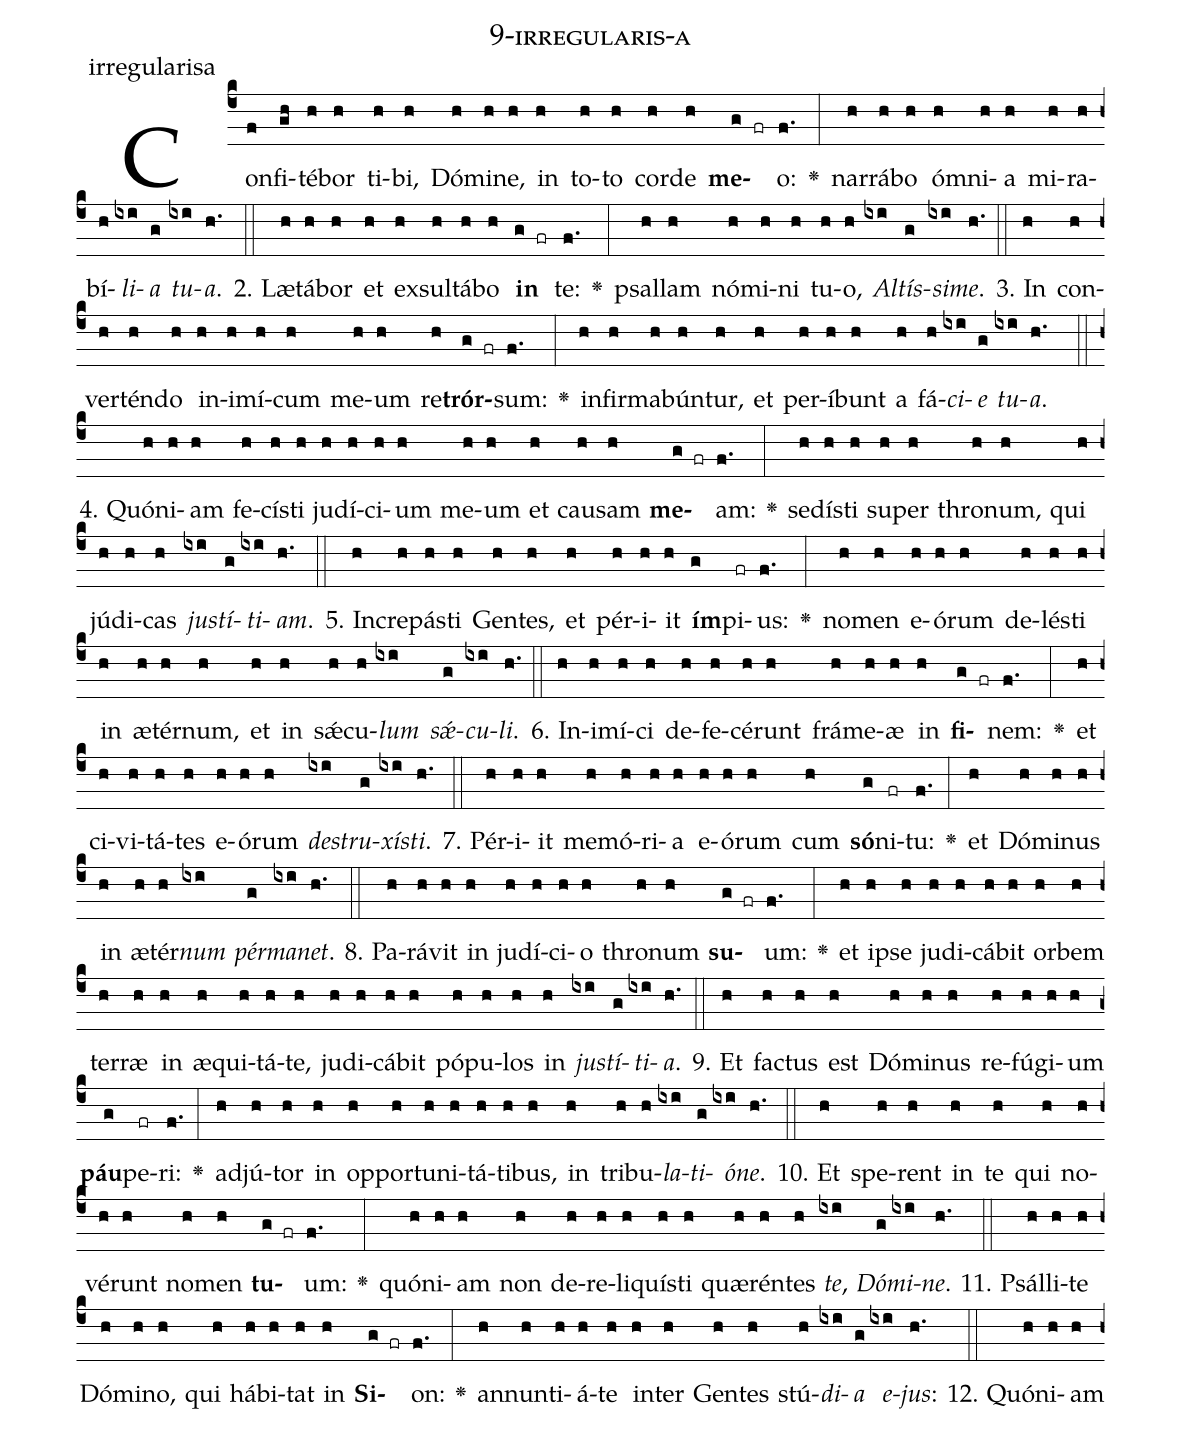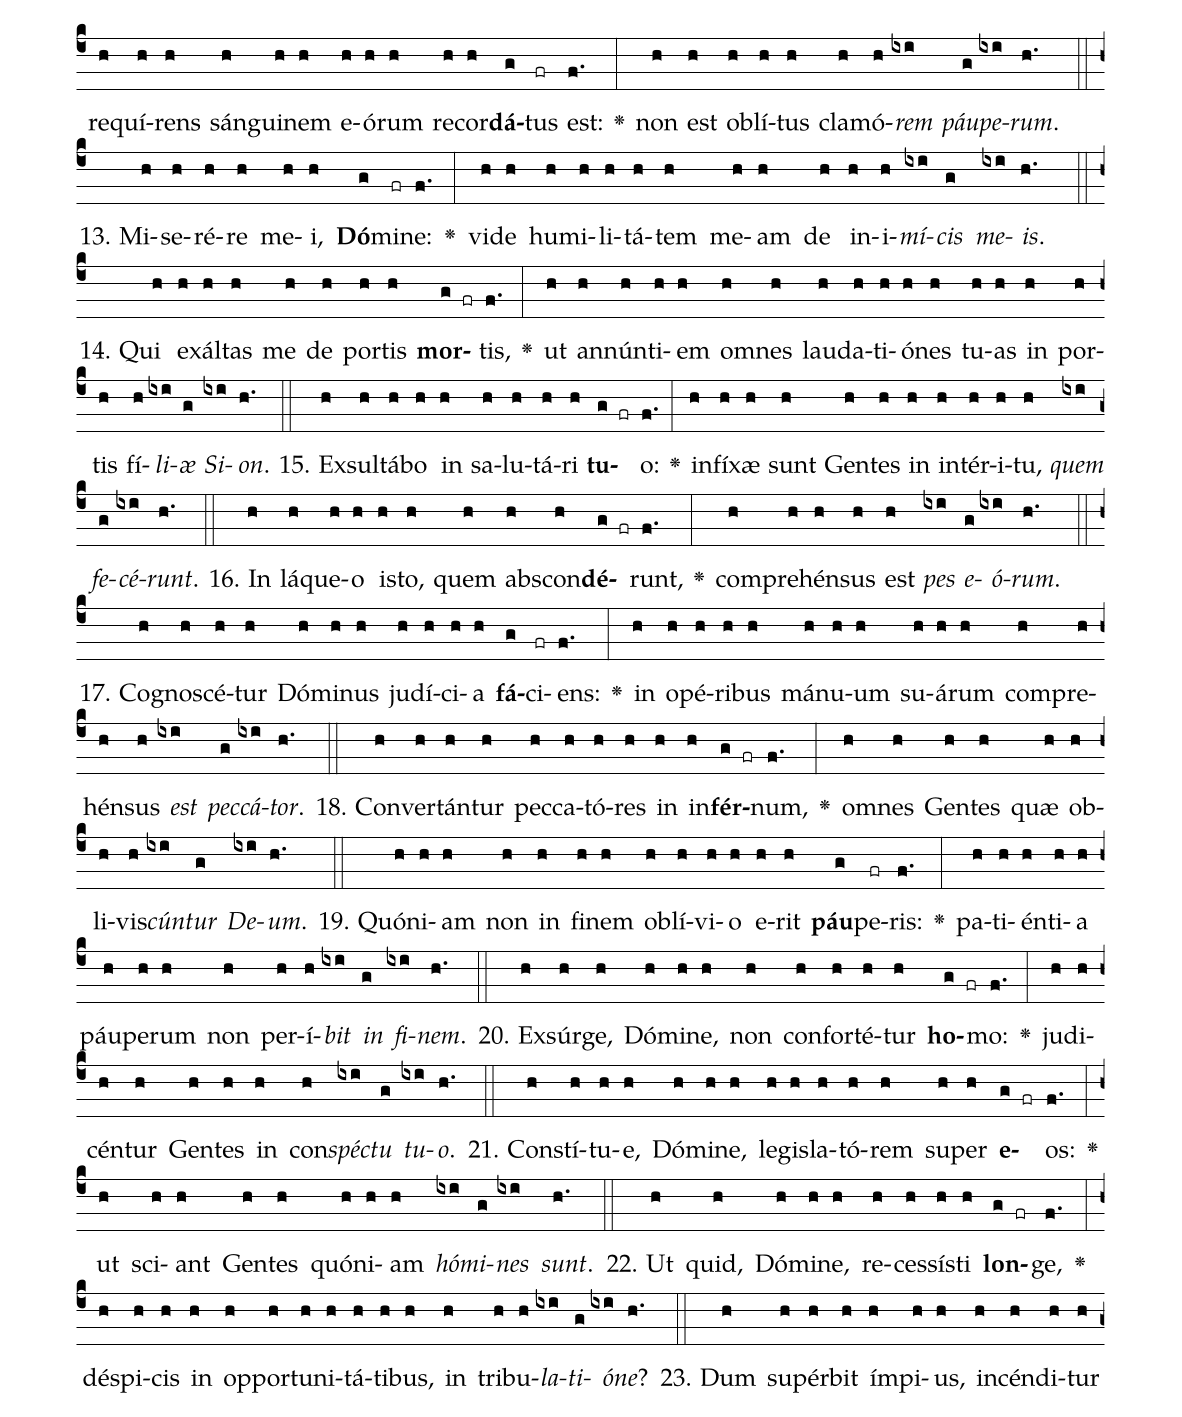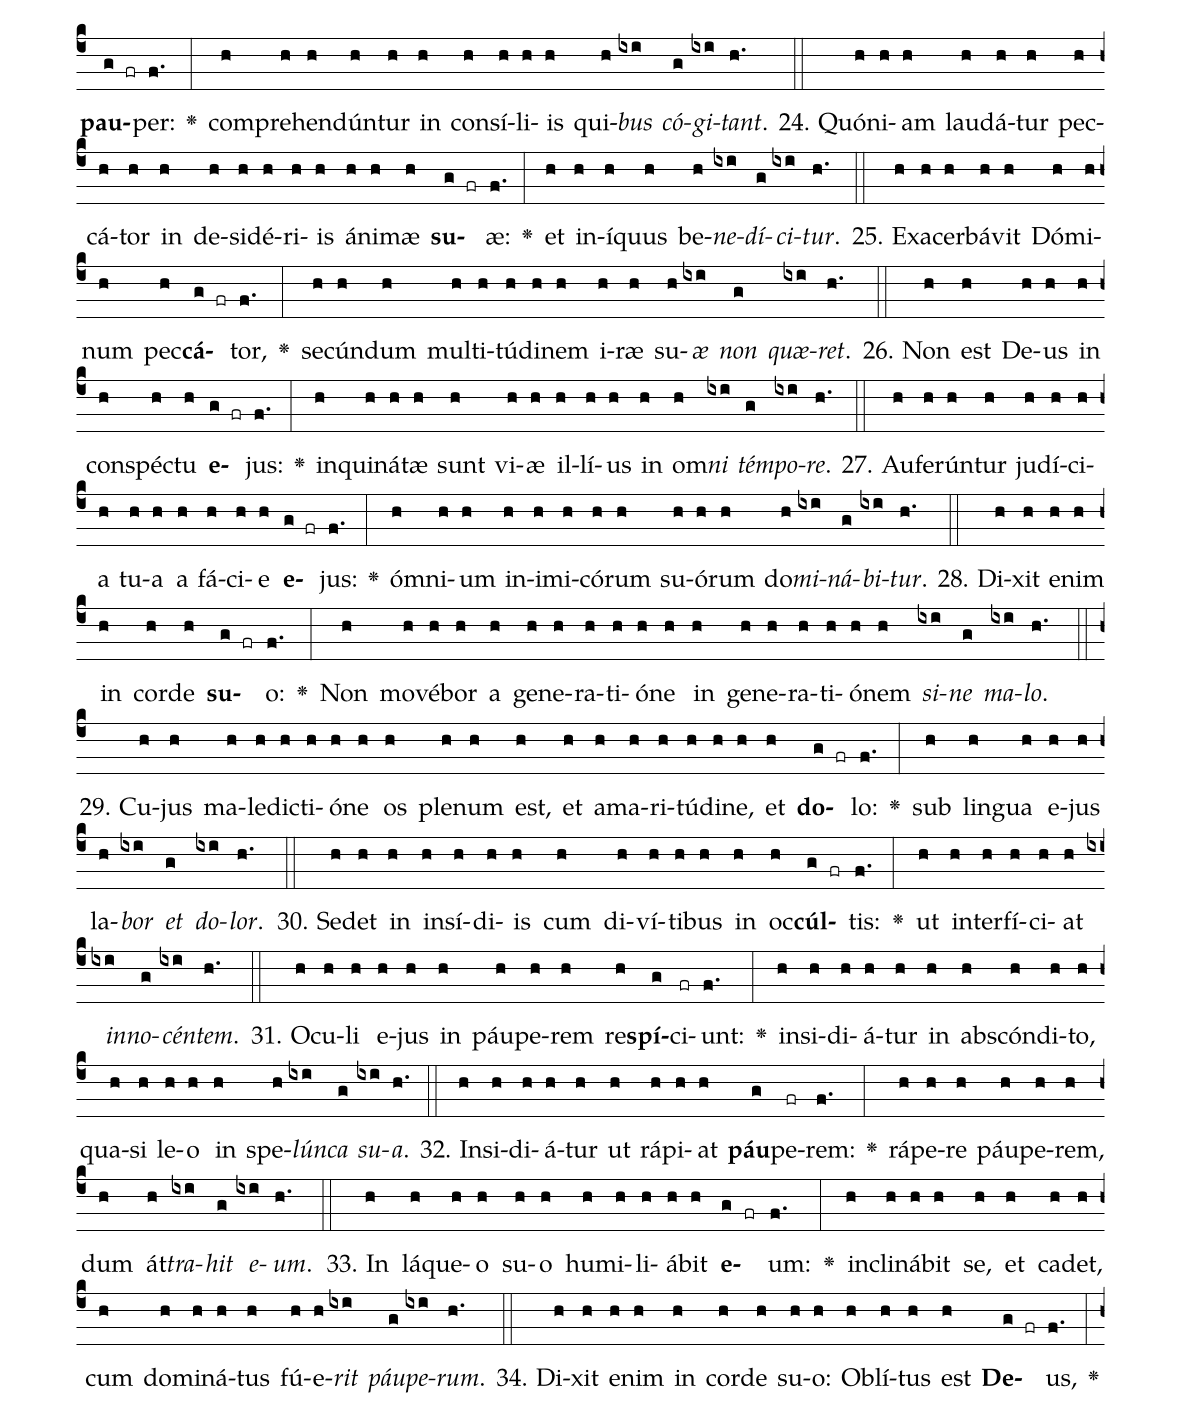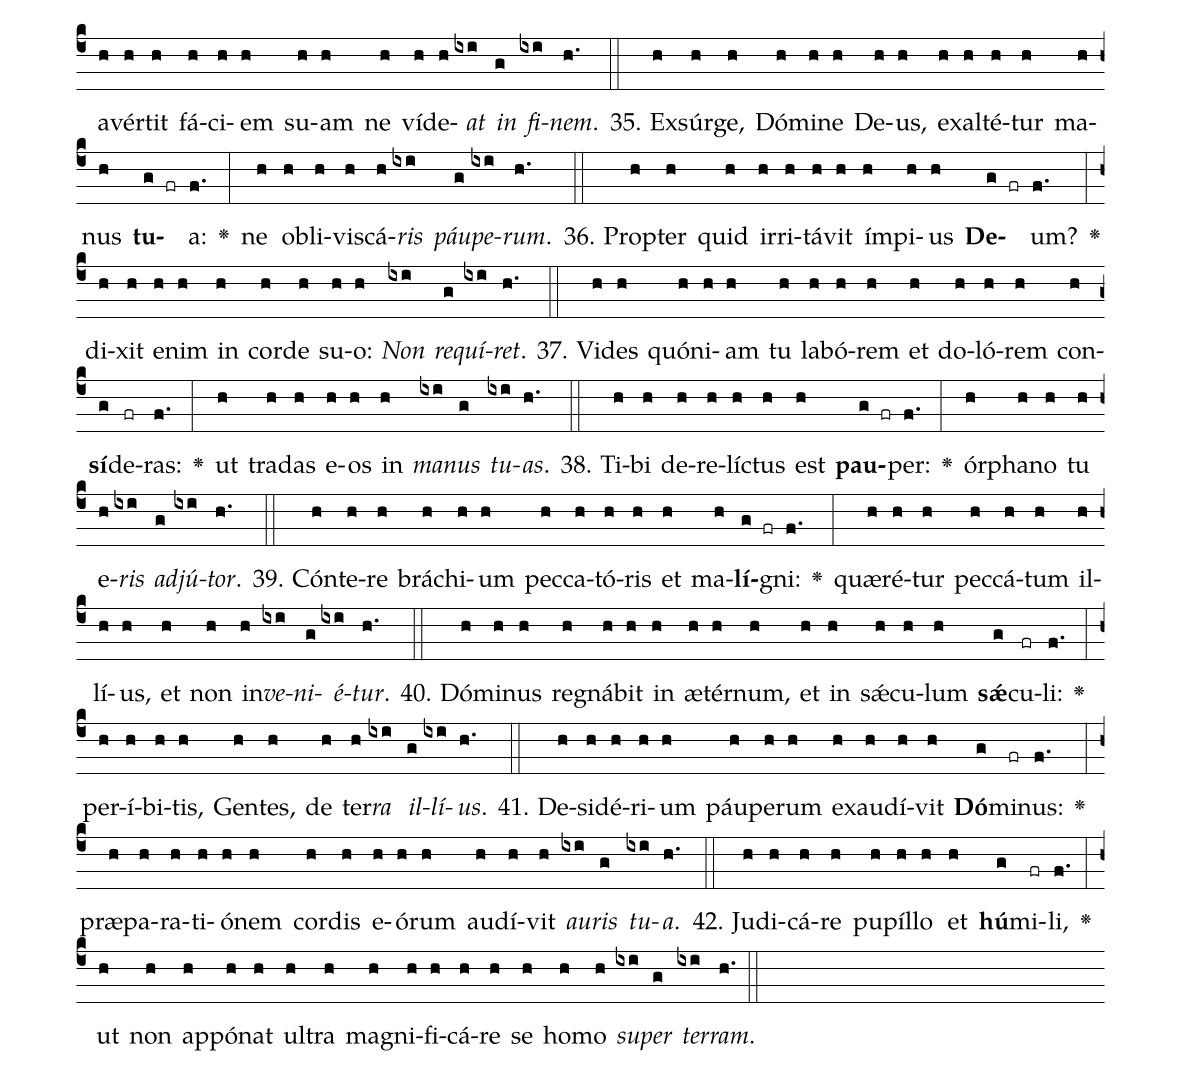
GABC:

name: 9-irregularis-a;
annotation: irregularisa;
%%
(c4)Con(f)fi(gh)té(h)bor(h) ti(h)bi,(h) Dó(h)mi(h)ne,(h) in(h) to(h)to(h) cor(h)de(h) <b>me</b>(g fr)o:(f.) <v>\greheightstar</v>(:) nar(h)rá(h)bo(h) óm(h)ni(h)a(h) mi(h)ra(h)bí(h)<i>li</i>(ixi)<i>a</i>(g) <i>tu</i>(ixi)<i>a</i>.(h.) (::)
2. Læ(h)tá(h)bor(h) et(h) ex(h)sul(h)tá(h)bo(h) <b>in</b>(g fr) te:(f.) <v>\greheightstar</v>(:) psal(h)lam(h) nó(h)mi(h)ni(h) tu(h)o,(h) <i>Al</i>(ixi)<i>tís</i>(g)<i>si</i>(ixi)<i>me</i>.(h.) (::)
3. In(h) con(h)ver(h)tén(h)do(h) in(h)i(h)mí(h)cum(h) me(h)um(h) re(h)<b>trór</b>(g fr)sum:(f.) <v>\greheightstar</v>(:) in(h)fir(h)ma(h)bún(h)tur,(h) et(h) per(h)í(h)bunt(h) a(h) fá(h)<i>ci</i>(ixi)<i>e</i>(g) <i>tu</i>(ixi)<i>a</i>.(h.) (::)
4. Quón(h)i(h)am(h) fe(h)cís(h)ti(h) ju(h)dí(h)ci(h)um(h) me(h)um(h) et(h) cau(h)sam(h) <b>me</b>(g fr)am:(f.) <v>\greheightstar</v>(:) se(h)dís(h)ti(h) su(h)per(h) thro(h)num,(h) qui(h) jú(h)di(h)cas(h) <i>jus</i>(ixi)<i>tí</i>(g)<i>ti</i>(ixi)<i>am</i>.(h.) (::)
5. In(h)cre(h)pás(h)ti(h) Gen(h)tes,(h) et(h) pér(h)i(h)it(h) <b>ím</b>(g)pi(fr)us:(f.) <v>\greheightstar</v>(:) no(h)men(h) e(h)ó(h)rum(h) de(h)lés(h)ti(h) in(h) æ(h)tér(h)num,(h) et(h) in(h) sǽ(h)cu(h)<i>lum</i>(ixi) <i>sǽ</i>(g)<i>cu</i>(ixi)<i>li</i>.(h.) (::)
6. In(h)i(h)mí(h)ci(h) de(h)fe(h)cé(h)runt(h) frá(h)me(h)æ(h) in(h) <b>fi</b>(g fr)nem:(f.) <v>\greheightstar</v>(:) et(h) ci(h)vi(h)tá(h)tes(h) e(h)ó(h)rum(h) <i>de</i>(ixi)<i>stru</i>(g)<i>xís</i>(ixi)<i>ti</i>.(h.) (::)
7. Pér(h)i(h)it(h) me(h)mó(h)ri(h)a(h) e(h)ó(h)rum(h) cum(h) <b>só</b>(g)ni(fr)tu:(f.) <v>\greheightstar</v>(:) et(h) Dó(h)mi(h)nus(h) in(h) æ(h)tér(h)<i>num</i>(ixi) <i>pér</i>(g)<i>ma</i>(ixi)<i>net</i>.(h.) (::)
8. Pa(h)rá(h)vit(h) in(h) ju(h)dí(h)ci(h)o(h) thro(h)num(h) <b>su</b>(g fr)um:(f.) <v>\greheightstar</v>(:) et(h) ip(h)se(h) ju(h)di(h)cá(h)bit(h) or(h)bem(h) ter(h)ræ(h) in(h) æ(h)qui(h)tá(h)te,(h) ju(h)di(h)cá(h)bit(h) pó(h)pu(h)los(h) in(h) <i>jus</i>(ixi)<i>tí</i>(g)<i>ti</i>(ixi)<i>a</i>.(h.) (::)
9. Et(h) fac(h)tus(h) est(h) Dó(h)mi(h)nus(h) re(h)fú(h)gi(h)um(h) <b>páu</b>(g)pe(fr)ri:(f.) <v>\greheightstar</v>(:) ad(h)jú(h)tor(h) in(h) op(h)por(h)tu(h)ni(h)tá(h)ti(h)bus,(h) in(h) tri(h)bu(h)<i>la</i>(ixi)<i>ti</i>(g)<i>ó</i>(ixi)<i>ne</i>.(h.) (::)
10. Et(h) spe(h)rent(h) in(h) te(h) qui(h) no(h)vé(h)runt(h) no(h)men(h) <b>tu</b>(g fr)um:(f.) <v>\greheightstar</v>(:) quón(h)i(h)am(h) non(h) de(h)re(h)li(h)quís(h)ti(h) quæ(h)rén(h)tes(h) <i>te</i>,(ixi) <i>Dó</i>(g)<i>mi</i>(ixi)<i>ne</i>.(h.) (::)
11. Psál(h)li(h)te(h) Dó(h)mi(h)no,(h) qui(h) há(h)bi(h)tat(h) in(h) <b>Si</b>(g fr)on:(f.) <v>\greheightstar</v>(:) an(h)nun(h)ti(h)á(h)te(h) in(h)ter(h) Gen(h)tes(h) stú(h)<i>di</i>(ixi)<i>a</i>(g) <i>e</i>(ixi)<i>jus</i>:(h.) (::)
12. Quón(h)i(h)am(h) re(h)quí(h)rens(h) sán(h)gui(h)nem(h) e(h)ó(h)rum(h) re(h)cor(h)<b>dá</b>(g)tus(fr) est:(f.) <v>\greheightstar</v>(:) non(h) est(h) ob(h)lí(h)tus(h) cla(h)mó(h)<i>rem</i>(ixi) <i>páu</i>(g)<i>pe</i>(ixi)<i>rum</i>.(h.) (::)
13. Mi(h)se(h)ré(h)re(h) me(h)i,(h) <b>Dó</b>(g)mi(fr)ne:(f.) <v>\greheightstar</v>(:) vi(h)de(h) hu(h)mi(h)li(h)tá(h)tem(h) me(h)am(h) de(h) in(h)i(h)<i>mí</i>(ixi)<i>cis</i>(g) <i>me</i>(ixi)<i>is</i>.(h.) (::)
14. Qui(h) ex(h)ál(h)tas(h) me(h) de(h) por(h)tis(h) <b>mor</b>(g fr)tis,(f.) <v>\greheightstar</v>(:) ut(h) an(h)nún(h)ti(h)em(h) om(h)nes(h) lau(h)da(h)ti(h)ó(h)nes(h) tu(h)as(h) in(h) por(h)tis(h) fí(h)<i>li</i>(ixi)<i>æ</i>(g) <i>Si</i>(ixi)<i>on</i>.(h.) (::)
15. Ex(h)sul(h)tá(h)bo(h) in(h) sa(h)lu(h)tá(h)ri(h) <b>tu</b>(g fr)o:(f.) <v>\greheightstar</v>(:) in(h)fí(h)xæ(h) sunt(h) Gen(h)tes(h) in(h) in(h)tér(h)i(h)tu,(h) <i>quem</i>(ixi) <i>fe</i>(g)<i>cé</i>(ixi)<i>runt</i>.(h.) (::)
16. In(h) lá(h)que(h)o(h) is(h)to,(h) quem(h) abs(h)con(h)<b>dé</b>(g fr)runt,(f.) <v>\greheightstar</v>(:) com(h)pre(h)hén(h)sus(h) est(h) <i>pes</i>(ixi) <i>e</i>(g)<i>ó</i>(ixi)<i>rum</i>.(h.) (::)
17. Co(h)gno(h)scé(h)tur(h) Dó(h)mi(h)nus(h) ju(h)dí(h)ci(h)a(h) <b>fá</b>(g)ci(fr)ens:(f.) <v>\greheightstar</v>(:) in(h) o(h)pé(h)ri(h)bus(h) má(h)nu(h)um(h) su(h)á(h)rum(h) com(h)pre(h)hén(h)sus(h) <i>est</i>(ixi) <i>pec</i>(g)<i>cá</i>(ixi)<i>tor</i>.(h.) (::)
18. Con(h)ver(h)tán(h)tur(h) pec(h)ca(h)tó(h)res(h) in(h) in(h)<b>fér</b>(g fr)num,(f.) <v>\greheightstar</v>(:) om(h)nes(h) Gen(h)tes(h) quæ(h) ob(h)li(h)vis(h)<i>cún</i>(ixi)<i>tur</i>(g) <i>De</i>(ixi)<i>um</i>.(h.) (::)
19. Quón(h)i(h)am(h) non(h) in(h) fi(h)nem(h) ob(h)lí(h)vi(h)o(h) e(h)rit(h) <b>páu</b>(g)pe(fr)ris:(f.) <v>\greheightstar</v>(:) pa(h)ti(h)én(h)ti(h)a(h) páu(h)pe(h)rum(h) non(h) per(h)í(h)<i>bit</i>(ixi) <i>in</i>(g) <i>fi</i>(ixi)<i>nem</i>.(h.) (::)
20. Ex(h)súr(h)ge,(h) Dó(h)mi(h)ne,(h) non(h) con(h)for(h)té(h)tur(h) <b>ho</b>(g fr)mo:(f.) <v>\greheightstar</v>(:) ju(h)di(h)cén(h)tur(h) Gen(h)tes(h) in(h) con(h)<i>spéc</i>(ixi)<i>tu</i>(g) <i>tu</i>(ixi)<i>o</i>.(h.) (::)
21. Con(h)stí(h)tu(h)e,(h) Dó(h)mi(h)ne,(h) le(h)gis(h)la(h)tó(h)rem(h) su(h)per(h) <b>e</b>(g fr)os:(f.) <v>\greheightstar</v>(:) ut(h) sci(h)ant(h) Gen(h)tes(h) quón(h)i(h)am(h) <i>hó</i>(ixi)<i>mi</i>(g)<i>nes</i>(ixi) <i>sunt</i>.(h.) (::)
22. Ut(h) quid,(h) Dó(h)mi(h)ne,(h) re(h)ces(h)sís(h)ti(h) <b>lon</b>(g fr)ge,(f.) <v>\greheightstar</v>(:) dé(h)spi(h)cis(h) in(h) op(h)por(h)tu(h)ni(h)tá(h)ti(h)bus,(h) in(h) tri(h)bu(h)<i>la</i>(ixi)<i>ti</i>(g)<i>ó</i>(ixi)<i>ne</i>?(h.) (::)
23. Dum(h) su(h)pér(h)bit(h) ím(h)pi(h)us,(h) in(h)cén(h)di(h)tur(h) <b>pau</b>(g fr)per:(f.) <v>\greheightstar</v>(:) com(h)pre(h)hen(h)dún(h)tur(h) in(h) con(h)sí(h)li(h)is(h) qui(h)<i>bus</i>(ixi) <i>có</i>(g)<i>gi</i>(ixi)<i>tant</i>.(h.) (::)
24. Quón(h)i(h)am(h) lau(h)dá(h)tur(h) pec(h)cá(h)tor(h) in(h) de(h)si(h)dé(h)ri(h)is(h) á(h)ni(h)mæ(h) <b>su</b>(g fr)æ:(f.) <v>\greheightstar</v>(:) et(h) in(h)í(h)quus(h) be(h)<i>ne</i>(ixi)<i>dí</i>(g)<i>ci</i>(ixi)<i>tur</i>.(h.) (::)
25. Ex(h)a(h)cer(h)bá(h)vit(h) Dó(h)mi(h)num(h) pec(h)<b>cá</b>(g fr)tor,(f.) <v>\greheightstar</v>(:) se(h)cún(h)dum(h) mul(h)ti(h)tú(h)di(h)nem(h) i(h)ræ(h) su(h)<i>æ</i>(ixi) <i>non</i>(g) <i>quæ</i>(ixi)<i>ret</i>.(h.) (::)
26. Non(h) est(h) De(h)us(h) in(h) con(h)spéc(h)tu(h) <b>e</b>(g fr)jus:(f.) <v>\greheightstar</v>(:) in(h)qui(h)ná(h)tæ(h) sunt(h) vi(h)æ(h) il(h)lí(h)us(h) in(h) om(h)<i>ni</i>(ixi) <i>tém</i>(g)<i>po</i>(ixi)<i>re</i>.(h.) (::)
27. Au(h)fe(h)rún(h)tur(h) ju(h)dí(h)ci(h)a(h) tu(h)a(h) a(h) fá(h)ci(h)e(h) <b>e</b>(g fr)jus:(f.) <v>\greheightstar</v>(:) óm(h)ni(h)um(h) in(h)i(h)mi(h)có(h)rum(h) su(h)ó(h)rum(h) do(h)<i>mi</i>(ixi)<i>ná</i>(g)<i>bi</i>(ixi)<i>tur</i>.(h.) (::)
28. Di(h)xit(h) e(h)nim(h) in(h) cor(h)de(h) <b>su</b>(g fr)o:(f.) <v>\greheightstar</v>(:) Non(h) mo(h)vé(h)bor(h) a(h) ge(h)ne(h)ra(h)ti(h)ó(h)ne(h) in(h) ge(h)ne(h)ra(h)ti(h)ó(h)nem(h) <i>si</i>(ixi)<i>ne</i>(g) <i>ma</i>(ixi)<i>lo</i>.(h.) (::)
29. Cu(h)jus(h) ma(h)le(h)dic(h)ti(h)ó(h)ne(h) os(h) ple(h)num(h) est,(h) et(h) a(h)ma(h)ri(h)tú(h)di(h)ne,(h) et(h) <b>do</b>(g fr)lo:(f.) <v>\greheightstar</v>(:) sub(h) lin(h)gua(h) e(h)jus(h) la(h)<i>bor</i>(ixi) <i>et</i>(g) <i>do</i>(ixi)<i>lor</i>.(h.) (::)
30. Se(h)det(h) in(h) in(h)sí(h)di(h)is(h) cum(h) di(h)ví(h)ti(h)bus(h) in(h) oc(h)<b>cúl</b>(g fr)tis:(f.) <v>\greheightstar</v>(:) ut(h) in(h)ter(h)fí(h)ci(h)at(h) <i>in</i>(ixi)<i>no</i>(g)<i>cén</i>(ixi)<i>tem</i>.(h.) (::)
31. O(h)cu(h)li(h) e(h)jus(h) in(h) páu(h)pe(h)rem(h) re(h)<b>spí</b>(g)ci(fr)unt:(f.) <v>\greheightstar</v>(:) in(h)si(h)di(h)á(h)tur(h) in(h) abs(h)cón(h)di(h)to,(h) qua(h)si(h) le(h)o(h) in(h) spe(h)<i>lún</i>(ixi)<i>ca</i>(g) <i>su</i>(ixi)<i>a</i>.(h.) (::)
32. In(h)si(h)di(h)á(h)tur(h) ut(h) rá(h)pi(h)at(h) <b>páu</b>(g)pe(fr)rem:(f.) <v>\greheightstar</v>(:) rá(h)pe(h)re(h) páu(h)pe(h)rem,(h) dum(h) át(h)<i>tra</i>(ixi)<i>hit</i>(g) <i>e</i>(ixi)<i>um</i>.(h.) (::)
33. In(h) lá(h)que(h)o(h) su(h)o(h) hu(h)mi(h)li(h)á(h)bit(h) <b>e</b>(g fr)um:(f.) <v>\greheightstar</v>(:) in(h)cli(h)ná(h)bit(h) se,(h) et(h) ca(h)det,(h) cum(h) do(h)mi(h)ná(h)tus(h) fú(h)e(h)<i>rit</i>(ixi) <i>páu</i>(g)<i>pe</i>(ixi)<i>rum</i>.(h.) (::)
34. Di(h)xit(h) e(h)nim(h) in(h) cor(h)de(h) su(h)o:(h) Ob(h)lí(h)tus(h) est(h) <b>De</b>(g fr)us,(f.) <v>\greheightstar</v>(:) a(h)vér(h)tit(h) fá(h)ci(h)em(h) su(h)am(h) ne(h) ví(h)de(h)<i>at</i>(ixi) <i>in</i>(g) <i>fi</i>(ixi)<i>nem</i>.(h.) (::)
35. Ex(h)súr(h)ge,(h) Dó(h)mi(h)ne(h) De(h)us,(h) ex(h)al(h)té(h)tur(h) ma(h)nus(h) <b>tu</b>(g fr)a:(f.) <v>\greheightstar</v>(:) ne(h) ob(h)li(h)vis(h)cá(h)<i>ris</i>(ixi) <i>páu</i>(g)<i>pe</i>(ixi)<i>rum</i>.(h.) (::)
36. Prop(h)ter(h) quid(h) ir(h)ri(h)tá(h)vit(h) ím(h)pi(h)us(h) <b>De</b>(g fr)um?(f.) <v>\greheightstar</v>(:) di(h)xit(h) e(h)nim(h) in(h) cor(h)de(h) su(h)o:(h) <i>Non</i>(ixi) <i>re</i>(g)<i>quí</i>(ixi)<i>ret</i>.(h.) (::)
37. Vi(h)des(h) quón(h)i(h)am(h) tu(h) la(h)bó(h)rem(h) et(h) do(h)ló(h)rem(h) con(h)<b>sí</b>(g)de(fr)ras:(f.) <v>\greheightstar</v>(:) ut(h) tra(h)das(h) e(h)os(h) in(h) <i>ma</i>(ixi)<i>nus</i>(g) <i>tu</i>(ixi)<i>as</i>.(h.) (::)
38. Ti(h)bi(h) de(h)re(h)líc(h)tus(h) est(h) <b>pau</b>(g fr)per:(f.) <v>\greheightstar</v>(:) ór(h)pha(h)no(h) tu(h) e(h)<i>ris</i>(ixi) <i>ad</i>(g)<i>jú</i>(ixi)<i>tor</i>.(h.) (::)
39. Cón(h)te(h)re(h) brá(h)chi(h)um(h) pec(h)ca(h)tó(h)ris(h) et(h) ma(h)<b>lí</b>(g fr)gni:(f.) <v>\greheightstar</v>(:) quæ(h)ré(h)tur(h) pec(h)cá(h)tum(h) il(h)lí(h)us,(h) et(h) non(h) in(h)<i>ve</i>(ixi)<i>ni</i>(g)<i>é</i>(ixi)<i>tur</i>.(h.) (::)
40. Dó(h)mi(h)nus(h) re(h)gná(h)bit(h) in(h) æ(h)tér(h)num,(h) et(h) in(h) sǽ(h)cu(h)lum(h) <b>sǽ</b>(g)cu(fr)li:(f.) <v>\greheightstar</v>(:) per(h)í(h)bi(h)tis,(h) Gen(h)tes,(h) de(h) ter(h)<i>ra</i>(ixi) <i>il</i>(g)<i>lí</i>(ixi)<i>us</i>.(h.) (::)
41. De(h)si(h)dé(h)ri(h)um(h) páu(h)pe(h)rum(h) ex(h)au(h)dí(h)vit(h) <b>Dó</b>(g)mi(fr)nus:(f.) <v>\greheightstar</v>(:) præ(h)pa(h)ra(h)ti(h)ó(h)nem(h) cor(h)dis(h) e(h)ó(h)rum(h) au(h)dí(h)vit(h) <i>au</i>(ixi)<i>ris</i>(g) <i>tu</i>(ixi)<i>a</i>.(h.) (::)
42. Ju(h)di(h)cá(h)re(h) pu(h)píl(h)lo(h) et(h) <b>hú</b>(g)mi(fr)li,(f.) <v>\greheightstar</v>(:) ut(h) non(h) ap(h)pó(h)nat(h) ul(h)tra(h) ma(h)gni(h)fi(h)cá(h)re(h) se(h) ho(h)mo(h) <i>su</i>(ixi)<i>per</i>(g) <i>ter</i>(ixi)<i>ram</i>.(h.) (::)
